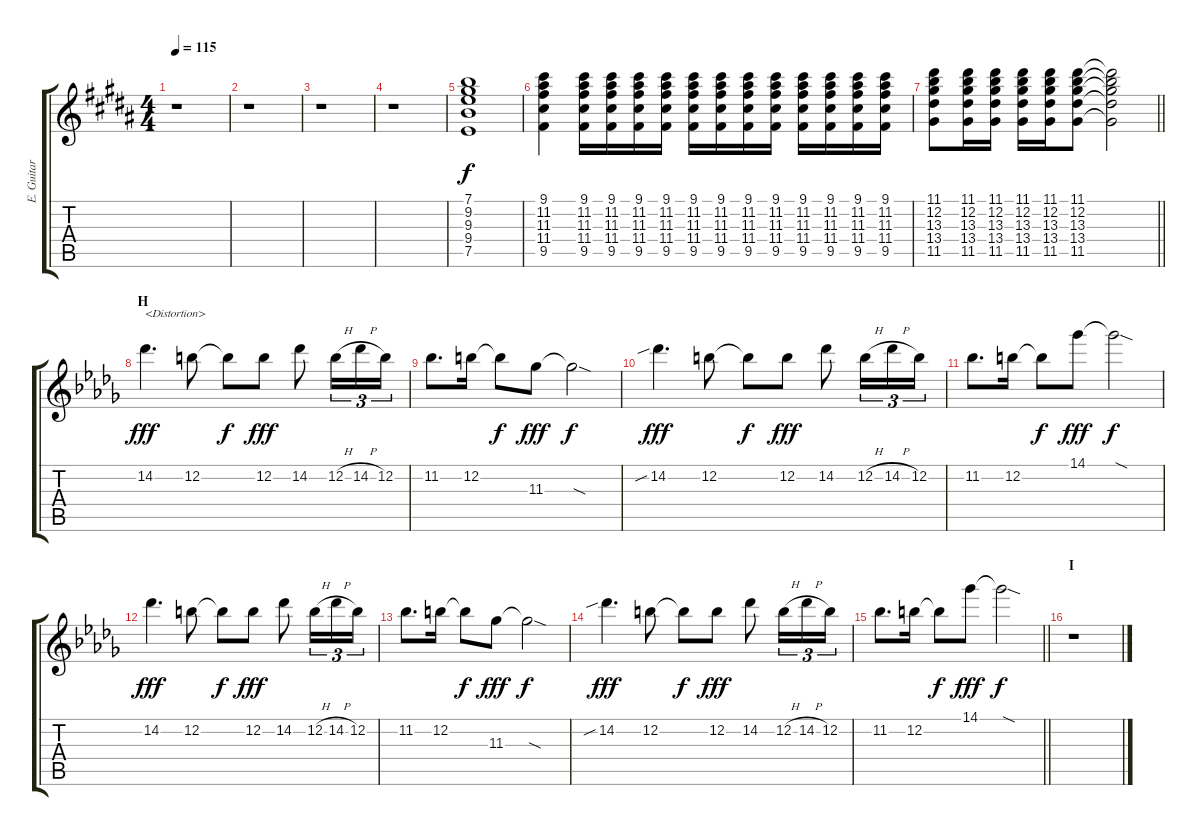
\track ("E. Guitar I" "E. Guitar ") {instrument overdrivenguitar}
\staff {score tabs}
\tuning (E4 B3 G3 D3 A2 E2) {hide}
\ts (4 4)
\tempo 115
\clef g2
\ks b
r.1{dy f} |
r.1 |
r.1 |
r.1 |
(7.1 9.2 9.3 9.4 7.5).1 |
(9.1 11.2 11.3 11.4 9.5).4 (9.1 11.2 11.3 11.4 9.5).16 (9.1 11.2 11.3 11.4 9.5).16 (9.1 11.2 11.3 11.4 9.5).16 (9.1 11.2 11.3 11.4 9.5).16 (9.1 11.2 11.3 11.4 9.5).16 (9.1 11.2 11.3 11.4 9.5).16 (9.1 11.2 11.3 11.4 9.5).16 (9.1 11.2 11.3 11.4 9.5).16 (9.1 11.2 11.3 11.4 9.5).16 (9.1 11.2 11.3 11.4 9.5).16 (9.1 11.2 11.3 11.4 9.5).16 (9.1 11.2 11.3 11.4 9.5).16 |
\barLineRight lightlight
(11.1 12.2 13.3 13.4 11.5).8 (11.1 12.2 13.3 13.4 11.5).16 (11.1 12.2 13.3 13.4 11.5).16 (11.1 12.2 13.3 13.4 11.5).16 (11.1 12.2 13.3 13.4 11.5).16 (11.1 12.2 13.3 13.4 11.5).8 (11.1{t} 12.2{t} 13.3{t} 13.4{t} 11.5{t}).2 |
\section ("" "H")
\ks db
14.2.4{d txt "<Distortion>" dy fff balance 8 instrument overdrivenguitar} 12.2.8 12.2{t}.8{dy f} 12.2.8{dy fff} 14.2.8 12.2{h}.16{tu (3 2)} 14.2{h}.16{tu (3 2)} 12.2.16{tu (3 2)} |
11.2.8{d} 12.2.16 12.2{t}.8{dy f} 11.3.8{dy fff} 11.3{sod t}.2{dy f} |
14.2{sib}.4{d dy fff} 12.2.8 12.2{t}.8{dy f} 12.2.8{dy fff} 14.2.8 12.2{h}.16{tu (3 2)} 14.2{h}.16{tu (3 2)} 12.2.16{tu (3 2)} |
11.2.8{d} 12.2.16 12.2{t}.8{dy f} 14.1.8{dy fff} 14.1{sod t}.2{dy f} |
14.2.4{d dy fff} 12.2.8 12.2{t}.8{dy f} 12.2.8{dy fff} 14.2.8 12.2{h}.16{tu (3 2)} 14.2{h}.16{tu (3 2)} 12.2.16{tu (3 2)} |
11.2.8{d} 12.2.16 12.2{t}.8{dy f} 11.3.8{dy fff} 11.3{sod t}.2{dy f} |
14.2{sib}.4{d dy fff} 12.2.8 12.2{t}.8{dy f} 12.2.8{dy fff} 14.2.8 12.2{h}.16{tu (3 2)} 14.2{h}.16{tu (3 2)} 12.2.16{tu (3 2)} |
\barLineRight lightlight
11.2.8{d} 12.2.16 12.2{t}.8{dy f} 14.1.8{dy fff} 14.1{sod t}.2{dy f} |
\section ("" "I")
r.1
